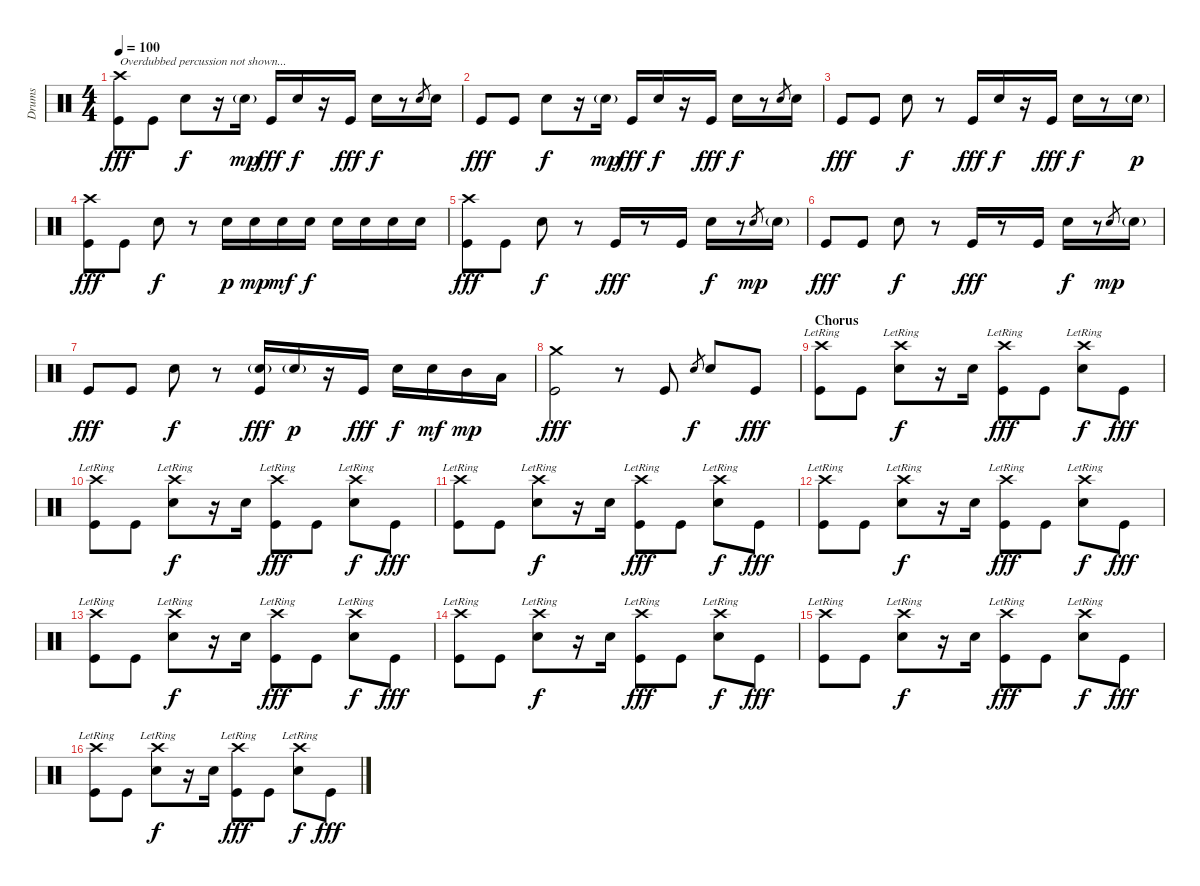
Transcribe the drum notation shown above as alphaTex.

\track ("Drums" "Drums") {instrument percussion}
\staff {score}
\articulation defaults
\ts (4 4)
\tempo 100
\clef neutral
\ks c
("Crash high (hit)" "Kick (hit)").8{txt "Overdubbed percussion not shown..." dy fff} "Kick (hit)".8 "Electric Snare (hit)".8{dy f} r.16 "Electric Snare (hit)"{g}.16{dy mp} "Kick (hit)".16{dy fff} "Electric Snare (hit)".16{dy f} r.16 "Kick (hit)".16{dy fff} "Electric Snare (hit)".16{dy f} r.8 "Electric Snare (hit)".8{gr} "Electric Snare (hit)".16 |
"Kick (hit)".8{dy fff} "Kick (hit)".8 "Electric Snare (hit)".8{dy f} r.16 "Electric Snare (hit)"{g}.16{dy mp} "Kick (hit)".16{dy fff} "Electric Snare (hit)".16{dy f} r.16 "Kick (hit)".16{dy fff} "Electric Snare (hit)".16{dy f} r.8 "Electric Snare (hit)".8{gr} "Electric Snare (hit)".16 |
"Kick (hit)".8{dy fff} "Kick (hit)".8 "Electric Snare (hit)".8{dy f} r.8 "Kick (hit)".16{dy fff} "Electric Snare (hit)".16{dy f} r.16 "Kick (hit)".16{dy fff} "Electric Snare (hit)".16{dy f} r.8 "Electric Snare (hit)"{g}.16{dy p} |
("Crash high (hit)" "Kick (hit)").8{dy fff} "Kick (hit)".8 "Electric Snare (hit)".8{dy f} r.8 "Electric Snare (hit)".16{dy p} "Electric Snare (hit)".16{dy mp} "Electric Snare (hit)".16{dy mf} "Electric Snare (hit)".16{dy f} "Electric Snare (hit)".16 "Electric Snare (hit)".16 "Electric Snare (hit)".16 "Electric Snare (hit)".16 |
("Crash high (hit)" "Kick (hit)").8{dy fff} "Kick (hit)".8 "Electric Snare (hit)".8{dy f} r.8 "Kick (hit)".16{dy fff} r.8 "Kick (hit)".16 "Electric Snare (hit)".16{dy f} r.8 "Electric Snare (hit)".8{gr dy mp} "Electric Snare (hit)"{g}.16 |
"Kick (hit)".8{dy fff} "Kick (hit)".8 "Electric Snare (hit)".8{dy f} r.8 "Kick (hit)".16{dy fff} r.8 "Kick (hit)".16 "Electric Snare (hit)".16{dy f} r.8 "Electric Snare (hit)".8{gr dy mp} "Electric Snare (hit)"{g}.16 |
"Kick (hit)".8{dy fff} "Kick (hit)".8 "Electric Snare (hit)".8{dy f} r.8 ("Electric Snare (hit)"{g} "Kick (hit)").16{dy fff} "Electric Snare (hit)"{g}.16{dy p} r.16 "Kick (hit)".16{dy fff} "Electric Snare (hit)".16{dy f} "Electric Snare (hit)".16{dy mf} "Mid Tom (hit)".16{dy mp} "Low Tom (hit)".16 |
("Crash medium (hit)" "Kick (hit)").2{dy fff} r.8 "Kick (hit)".8 "Electric Snare (hit)".8{gr dy f} "Electric Snare (hit)".8 "Kick (hit)".8{dy fff} |
\section ("" "Chorus")
("Crash high (hit)"{lr} "Kick (hit)").8 "Kick (hit)".8 ("Crash high (hit)"{lr} "Electric Snare (hit)").8{dy f} r.16 "Electric Snare (hit)".16 ("Crash high (hit)"{lr} "Kick (hit)").8{dy fff} "Kick (hit)".8 ("Crash high (hit)"{lr} "Electric Snare (hit)").8{dy f} "Kick (hit)".8{dy fff} |
("Crash high (hit)"{lr} "Kick (hit)").8 "Kick (hit)".8 ("Crash high (hit)"{lr} "Electric Snare (hit)").8{dy f} r.16 "Electric Snare (hit)".16 ("Crash high (hit)"{lr} "Kick (hit)").8{dy fff} "Kick (hit)".8 ("Crash high (hit)"{lr} "Electric Snare (hit)").8{dy f} "Kick (hit)".8{dy fff} |
("Crash high (hit)"{lr} "Kick (hit)").8 "Kick (hit)".8 ("Crash high (hit)"{lr} "Electric Snare (hit)").8{dy f} r.16 "Electric Snare (hit)".16 ("Crash high (hit)"{lr} "Kick (hit)").8{dy fff} "Kick (hit)".8 ("Crash high (hit)"{lr} "Electric Snare (hit)").8{dy f} "Kick (hit)".8{dy fff} |
("Crash high (hit)"{lr} "Kick (hit)").8 "Kick (hit)".8 ("Crash high (hit)"{lr} "Electric Snare (hit)").8{dy f} r.16 "Electric Snare (hit)".16 ("Crash high (hit)"{lr} "Kick (hit)").8{dy fff} "Kick (hit)".8 ("Crash high (hit)"{lr} "Electric Snare (hit)").8{dy f} "Kick (hit)".8{dy fff} |
("Crash high (hit)"{lr} "Kick (hit)").8 "Kick (hit)".8 ("Crash high (hit)"{lr} "Electric Snare (hit)").8{dy f} r.16 "Electric Snare (hit)".16 ("Crash high (hit)"{lr} "Kick (hit)").8{dy fff} "Kick (hit)".8 ("Crash high (hit)"{lr} "Electric Snare (hit)").8{dy f} "Kick (hit)".8{dy fff} |
("Crash high (hit)"{lr} "Kick (hit)").8 "Kick (hit)".8 ("Crash high (hit)"{lr} "Electric Snare (hit)").8{dy f} r.16 "Electric Snare (hit)".16 ("Crash high (hit)"{lr} "Kick (hit)").8{dy fff} "Kick (hit)".8 ("Crash high (hit)"{lr} "Electric Snare (hit)").8{dy f} "Kick (hit)".8{dy fff} |
("Crash high (hit)"{lr} "Kick (hit)").8 "Kick (hit)".8 ("Crash high (hit)"{lr} "Electric Snare (hit)").8{dy f} r.16 "Electric Snare (hit)".16 ("Crash high (hit)"{lr} "Kick (hit)").8{dy fff} "Kick (hit)".8 ("Crash high (hit)"{lr} "Electric Snare (hit)").8{dy f} "Kick (hit)".8{dy fff} |
("Crash high (hit)"{lr} "Kick (hit)").8 "Kick (hit)".8 ("Crash high (hit)"{lr} "Electric Snare (hit)").8{dy f} r.16 "Electric Snare (hit)".16 ("Crash high (hit)"{lr} "Kick (hit)").8{dy fff} "Kick (hit)".8 ("Crash high (hit)"{lr} "Electric Snare (hit)").8{dy f} "Kick (hit)".8{dy fff}
